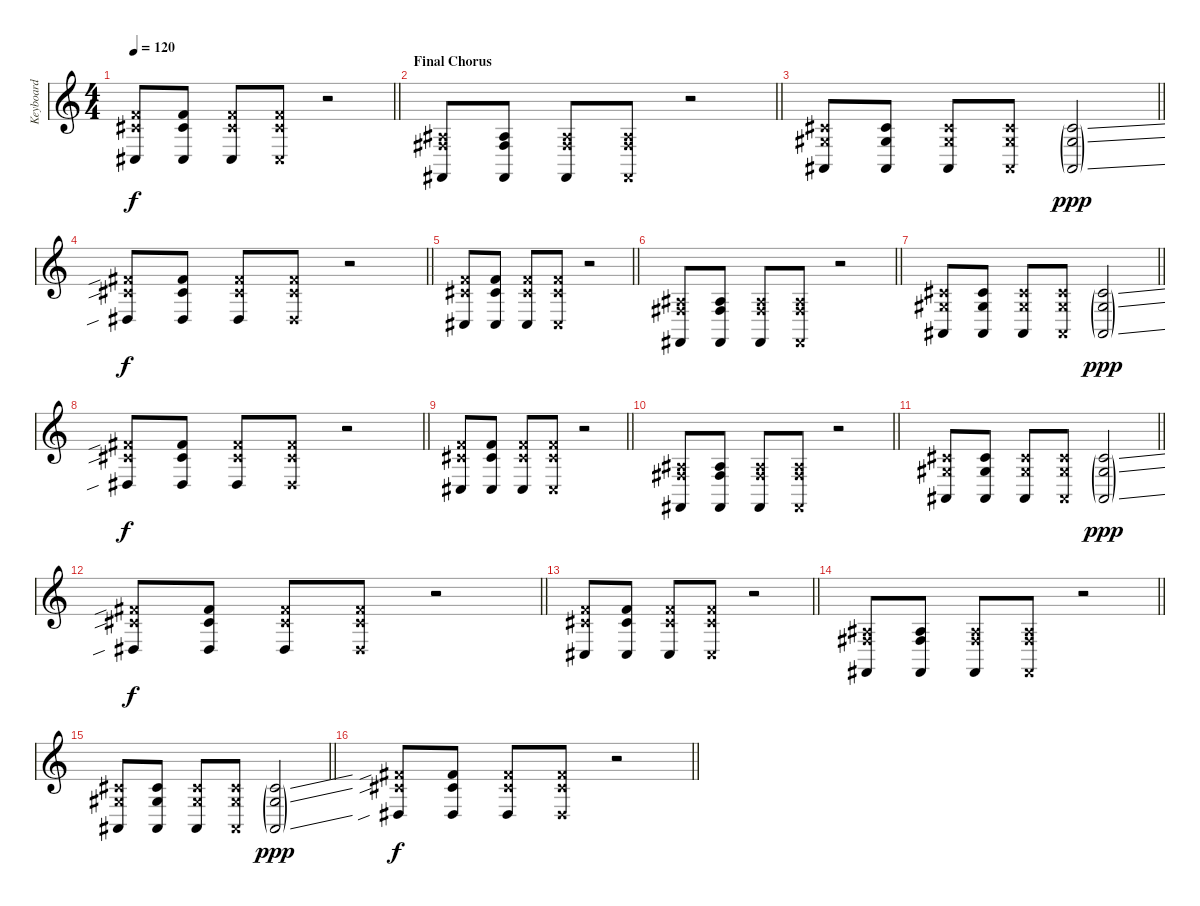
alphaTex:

\track ("Keyboard" "Keyboard") {instrument lead2sawtooth}
\staff {score}
\tuning (E4 B3 G3 D3 A2 E2) {hide}
\ts (4 4)
\tempo 120
\clef g2
\barLineRight lightlight
\ks c
(6.2{x} 6.3{x} 4.5).8{dy f} (6.2 6.3 4.5).8 (6.2{x} 6.3{x} 4.5).8 (6.2{x} 6.3{x} 4.5{x}).8 r.2 |
\section ("" "Final Chorus")
\barLineRight lightlight
(3.3{x} 4.4{x} 2.6).8 (3.3 4.4 2.6).8 (3.3{x} 4.4{x} 2.6).8 (3.3{x} 4.4{x} 2.6{x}).8 r.2 |
\barLineRight lightlight
(2.2{x} 1.3{x} 1.5).8 (2.2 1.3 1.5).8 (2.2{x} 1.3{x} 1.5).8 (2.2{x} 1.3{x} 1.5{x}).8 (2.2{ss g} 1.3{ss g} 1.5{ss g}).2{dy ppp} |
\barLineRight lightlight
(7.2{sib x} 6.3{sib x} 6.5{sib}).8{dy f} (7.2 6.3 6.5).8 (7.2{x} 6.3{x} 6.5).8 (7.2{x} 6.3{x} 6.5{x}).8 r.2 |
\barLineRight lightlight
(6.2{x} 6.3{x} 4.5).8 (6.2 6.3 4.5).8 (6.2{x} 6.3{x} 4.5).8 (6.2{x} 6.3{x} 4.5{x}).8 r.2 |
\barLineRight lightlight
(3.3{x} 4.4{x} 2.6).8 (3.3 4.4 2.6).8 (3.3{x} 4.4{x} 2.6).8 (3.3{x} 4.4{x} 2.6{x}).8 r.2 |
\barLineRight lightlight
(2.2{x} 1.3{x} 1.5).8 (2.2 1.3 1.5).8 (2.2{x} 1.3{x} 1.5).8 (2.2{x} 1.3{x} 1.5{x}).8 (2.2{ss g} 1.3{ss g} 1.5{ss g}).2{dy ppp} |
\barLineRight lightlight
(7.2{sib x} 6.3{sib x} 6.5{sib}).8{dy f} (7.2 6.3 6.5).8 (7.2{x} 6.3{x} 6.5).8 (7.2{x} 6.3{x} 6.5{x}).8 r.2 |
\barLineRight lightlight
(6.2{x} 6.3{x} 4.5).8 (6.2 6.3 4.5).8 (6.2{x} 6.3{x} 4.5).8 (6.2{x} 6.3{x} 4.5{x}).8 r.2 |
\barLineRight lightlight
(3.3{x} 4.4{x} 2.6).8 (3.3 4.4 2.6).8 (3.3{x} 4.4{x} 2.6).8 (3.3{x} 4.4{x} 2.6{x}).8 r.2 |
\barLineRight lightlight
(2.2{x} 1.3{x} 1.5).8 (2.2 1.3 1.5).8 (2.2{x} 1.3{x} 1.5).8 (2.2{x} 1.3{x} 1.5{x}).8 (2.2{ss g} 1.3{ss g} 1.5{ss g}).2{dy ppp} |
\barLineRight lightlight
(7.2{sib x} 6.3{sib x} 6.5{sib}).8{dy f} (7.2 6.3 6.5).8 (7.2{x} 6.3{x} 6.5).8 (7.2{x} 6.3{x} 6.5{x}).8 r.2 |
\barLineRight lightlight
(6.2{x} 6.3{x} 4.5).8 (6.2 6.3 4.5).8 (6.2{x} 6.3{x} 4.5).8 (6.2{x} 6.3{x} 4.5{x}).8 r.2 |
\barLineRight lightlight
(3.3{x} 4.4{x} 2.6).8 (3.3 4.4 2.6).8 (3.3{x} 4.4{x} 2.6).8 (3.3{x} 4.4{x} 2.6{x}).8 r.2 |
\barLineRight lightlight
(2.2{x} 1.3{x} 1.5).8 (2.2 1.3 1.5).8 (2.2{x} 1.3{x} 1.5).8 (2.2{x} 1.3{x} 1.5{x}).8 (2.2{ss g} 1.3{ss g} 1.5{ss g}).2{dy ppp} |
\barLineRight lightlight
(7.2{sib x} 6.3{sib x} 6.5{sib}).8{dy f} (7.2 6.3 6.5).8 (7.2{x} 6.3{x} 6.5).8 (7.2{x} 6.3{x} 6.5{x}).8 r.2
